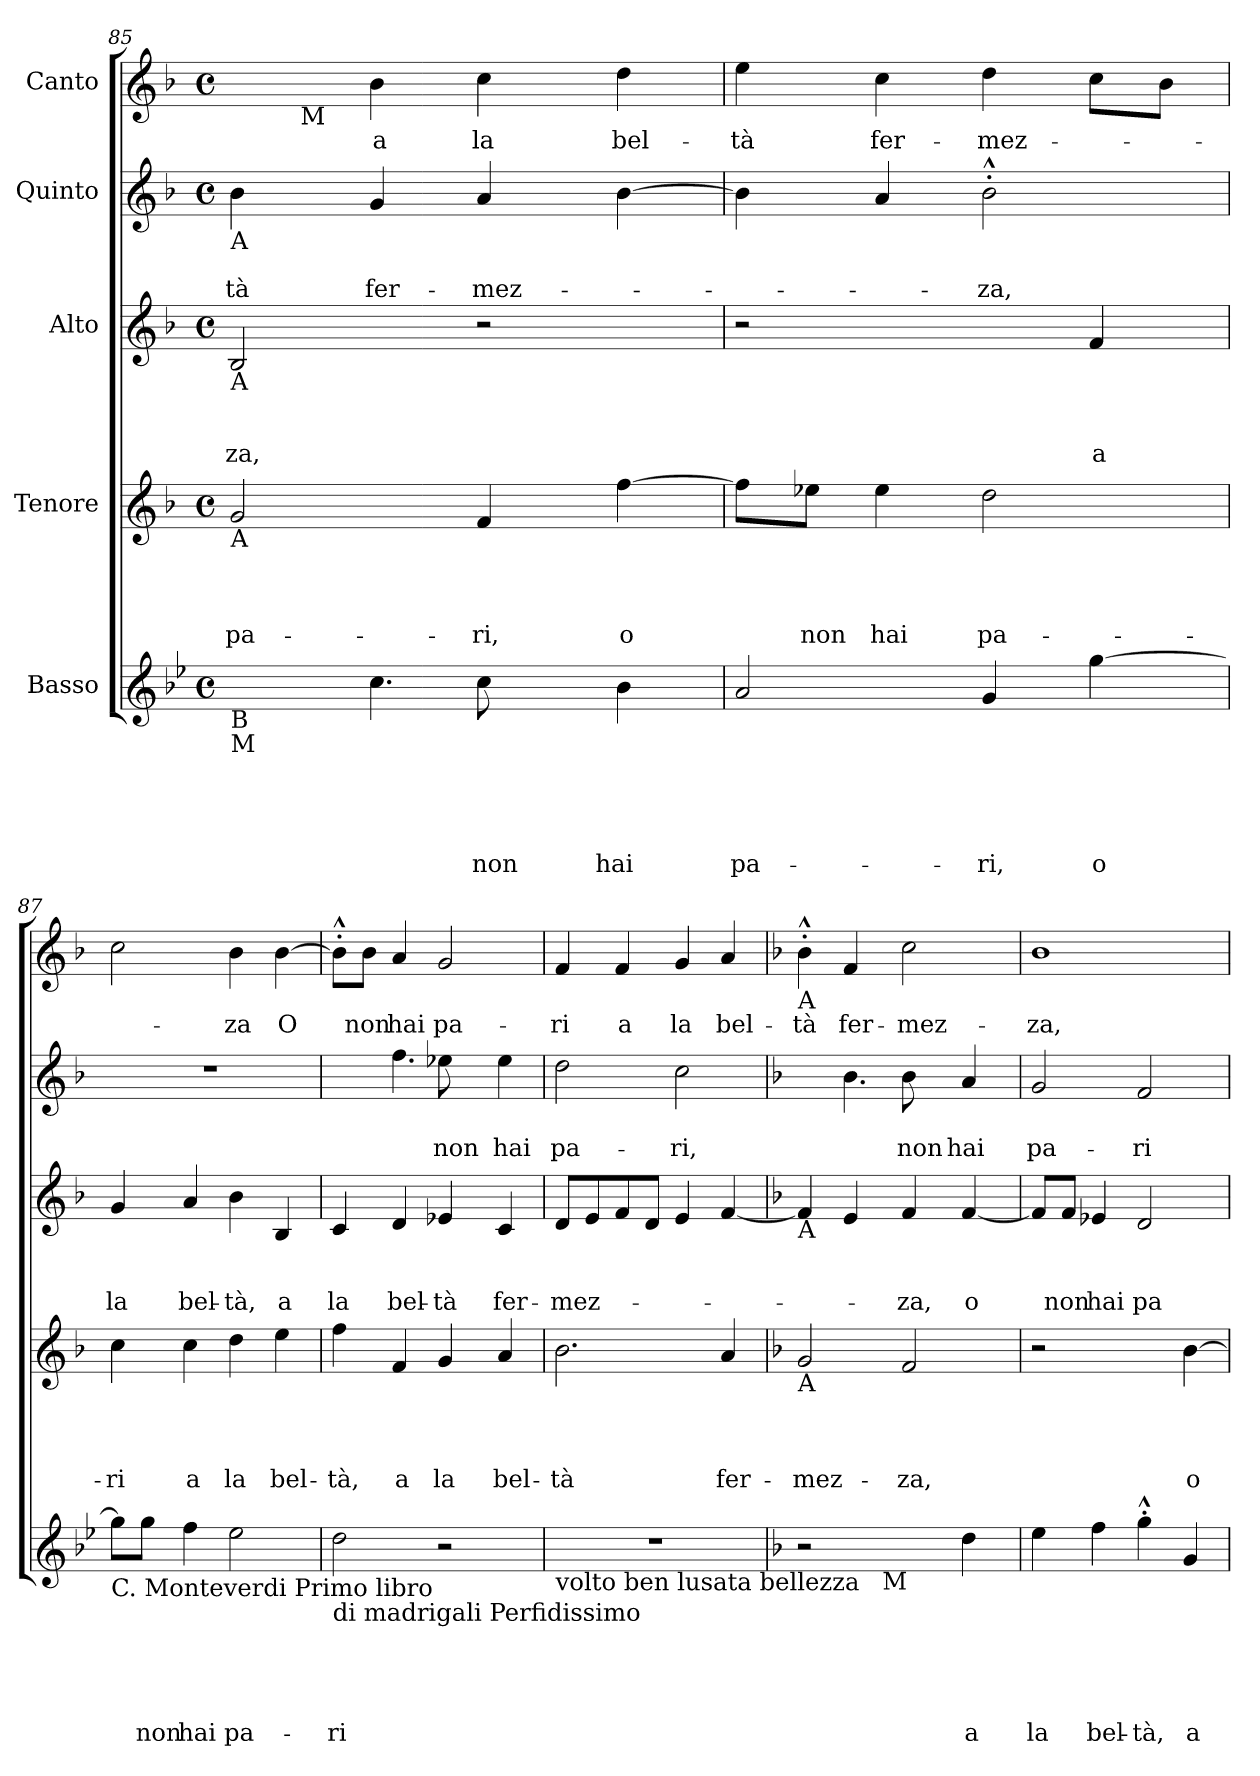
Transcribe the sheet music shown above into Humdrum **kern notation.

**kern	**text	**text	**text	**text	**text	**kern	**text	**text	**text	**text	**kern	**text	**text	**text	**kern	**text	**text	**kern	**text
*part5	*part5	*part5	*part5	*part5	*part5	*part4	*part4	*part4	*part4	*part4	*part3	*part3	*part3	*part3	*part2	*part2	*part2	*part1	*part1
*staff5	*staff5	*staff5	*staff5	*staff5	*staff5	*staff4	*staff4	*staff4	*staff4	*staff4	*staff3	*staff3	*staff3	*staff3	*staff2	*staff2	*staff2	*staff1	*staff1
*I"Basso	*	*	*	*	*	*I"Tenore	*	*	*	*	*I"Alto	*	*	*	*I"Quinto	*	*	*I"Canto	*
!!LO:PB:g=z
*clefG2	*	*	*	*	*	*clefG2	*	*	*	*	*clefG2	*	*	*	*clefG2	*	*	*clefG2	*
*k[b-e-]	*	*	*	*	*	*k[b-]	*	*	*	*	*k[b-]	*	*	*	*k[b-]	*	*	*k[b-]	*
*B-:	*	*	*	*	*	*F:	*	*	*	*	*F:	*	*	*	*F:	*	*	*F:	*
*M4/4	*	*	*	*	*	*M4/4	*	*	*	*	*M4/4	*	*	*	*M4/4	*	*	*M4/4	*
*met(c)	*	*	*	*	*	*met(c)	*	*	*	*	*met(c)	*	*	*	*met(c)	*	*	*met(c)	*
=85	=85	=85	=85	=85	=85	=85	=85	=85	=85	=85	=85	=85	=85	=85	=85	=85	=85	=85	=85
*^	*	*	*	*	*	*	*	*	*	*	*	*	*	*	*	*	*	*	*
!	!	!	!	!	!	!	!	!	!	!	!	!	!	!	!	!	!	!	!LO:TX:b:t=A	!
!	!	!	!	!	!	!	!	!	!	!	!	!	!	!	!	!LO:TX:b:t=A	!	!	!	!
!	!	!	!	!	!	!	!	!	!	!	!	!LO:TX:b:t=A	!	!	!	!	!	!	!	!
!	!	!	!	!	!	!	!LO:TX:b:t=A	!	!	!	!	!	!	!	!	!	!	!	!	!
!LO:TX:b:t=B	!	!	!	!	!	!	!	!	!	!	!	!	!	!	!	!	!	!	!	!
!LO:TX:b:t=M	!	!	!	!	!	!	!	!	!	!	!	!	!	!	!	!	!	!	!	!
!	!	!	!	!	!	!	!	!	!	!	!LO:LY:b	!	!	!	!LO:LY:b	!	!	!LO:LY:b	!	!
*	*	*	*	*	*	*	*	*	*	*	*	*	*	*	*	*	*	*	*^	*
4ryy	2ryy	.	.	.	.	.	2g/	.	.	.	pa-	2B-/	.	.	-za,	4b-\	.	-tà	4ryy	8ryy	.
!	!	!	!	!	!	!	!	!	!	!	!	!	!	!	!	!	!	!	!	!LO:TX:b:t=M	!
.	.	.	.	.	.	.	.	.	.	.	.	.	.	.	.	.	.	.	.	2..ryy	.
!	!	!	!	!	!	!	!	!	!	!	!	!	!	!	!	!	!	!LO:LY:b	!	!	!LO:LY:b
4.cc\	.	.	.	.	.	.	.	.	.	.	.	.	.	.	.	4g/	.	fer-	4b-\	.	a
!	!	!	!	!	!	!LO:LY:b	!	!	!	!	!LO:LY:b	!	!	!	!	!	!	!LO:LY:b	!	!	!LO:LY:b
.	8cc\	.	.	.	.	non	4f/	.	.	.	-ri,	2r	.	.	.	4a/	.	-mez-	4cc\	.	la
4.ryy	8ryy	.	.	.	.	.	.	.	.	.	.	.	.	.	.	.	.	.	.	.	.
!	!	!	!	!	!	!LO:LY:b	!	!	!	!	!LO:LY:b	!	!	!	!	!	!	!	!	!	!LO:LY:b
.	4b-\	.	.	.	.	hai	[>4ff\	.	.	.	o	.	.	.	.	[>4b-\	.	.	4dd\	.	bel-
=86	=86	=86	=86	=86	=86	=86	=86	=86	=86	=86	=86	=86	=86	=86	=86	=86	=86	=86	=86	=86	=86
!	!	!	!	!	!	!LO:LY:b	!	!	!	!	!	!	!	!	!	!	!	!	!	!	!LO:LY:b
*v	*v	*	*	*	*	*	*	*	*	*	*	*	*	*	*	*	*	*	*v	*v	*
2a/	.	.	.	.	pa-	8ff\L]	.	.	.	.	2r	.	.	.	4b-\]	.	.	4ee\	-tà
!	!	!	!	!	!	!	!	!	!	!LO:LY:b	!	!	!	!	!	!	!	!	!
.	.	.	.	.	.	8ee-X\J	.	.	.	non	.	.	.	.	.	.	.	.	.
!	!	!	!	!	!	!	!	!	!	!LO:LY:b	!	!	!	!	!	!	!	!	!LO:LY:b
.	.	.	.	.	.	4ee-\	.	.	.	hai	.	.	.	.	4a/	.	.	4cc\	fer-
!	!	!	!	!	!LO:LY:b	!	!	!	!	!LO:LY:b	!	!	!	!	!	!	!LO:LY:b	!	!LO:LY:b
4g/	.	.	.	.	-ri,	2dd\	.	.	.	pa-	4ryy	.	.	.	2b-^^>'>\	.	-za,	4dd\	-mez-
!	!	!	!	!	!LO:LY:b	!	!	!	!	!	!	!	!	!LO:LY:b	!	!	!	!	!
[>4gg\	.	.	.	.	o	.	.	.	.	.	4f/	.	.	a	.	.	.	8cc\L	.
.	.	.	.	.	.	.	.	.	.	.	.	.	.	.	.	.	.	8b-\J	.
=87	=87	=87	=87	=87	=87	=87	=87	=87	=87	=87	=87	=87	=87	=87	=87	=87	=87	=87	=87
!LO:TX:b:t=C. Monteverdi Primo libro	!	!	!	!	!	!	!	!	!	!	!	!	!	!	!	!	!	!	!
!	!	!	!	!	!	!	!	!	!	!LO:LY:b	!	!	!	!LO:LY:b	!	!	!	!	!
8gg\L]	.	.	.	.	.	4cc\	.	.	.	-ri	4g/	.	.	la	1r	.	.	2cc\	.
!	!	!	!	!	!LO:LY:b	!	!	!	!	!	!	!	!	!	!	!	!	!	!
8gg\J	.	.	.	.	non	.	.	.	.	.	.	.	.	.	.	.	.	.	.
!	!	!	!	!	!LO:LY:b	!	!	!	!	!LO:LY:b	!	!	!	!LO:LY:b	!	!	!	!	!
4ff\	.	.	.	.	hai	4cc\	.	.	.	a	4a/	.	.	bel-	.	.	.	.	.
!	!	!	!	!	!LO:LY:b	!	!	!	!	!LO:LY:b	!	!	!	!LO:LY:b	!	!	!	!	!LO:LY:b
2ee-\	.	.	.	.	pa-	4dd\	.	.	.	la	4b-\	.	.	-tà,	.	.	.	4b-\	-za
!	!	!	!	!	!	!	!	!	!	!LO:LY:b	!	!	!	!LO:LY:b	!	!	!	!	!LO:LY:b
.	.	.	.	.	.	4ee\	.	.	.	bel-	4B-/	.	.	a	.	.	.	[>4b-\	O
=88	=88	=88	=88	=88	=88	=88	=88	=88	=88	=88	=88	=88	=88	=88	=88	=88	=88	=88	=88
!LO:TX:b:t=di madrigali Perfidissimo	!	!	!	!	!	!	!	!	!	!	!	!	!	!	!	!	!	!	!
!	!	!	!	!	!LO:LY:b	!	!	!	!	!LO:LY:b	!	!	!	!LO:LY:b	!	!	!	!	!
*	*	*	*	*	*	*	*	*	*	*	*	*	*	*	*^	*	*	*	*
2dd\	.	.	.	.	-ri	4ff\	.	.	.	-tà,	4c/	.	.	la	4ryy	2ryy	.	.	8b-^^>'>\L]	.
!	!	!	!	!	!	!	!	!	!	!	!	!	!	!	!	!	!	!	!	!LO:LY:b
.	.	.	.	.	.	.	.	.	.	.	.	.	.	.	.	.	.	.	8b-\J	non
!	!	!	!	!	!	!	!	!	!	!LO:LY:b	!	!	!	!LO:LY:b	!	!	!	!	!	!LO:LY:b
.	.	.	.	.	.	4f/	.	.	.	a	4d/	.	.	bel-	4.ff\	.	.	.	4a/	hai
!	!	!	!	!	!	!	!	!	!	!LO:LY:b	!	!	!	!LO:LY:b	!	!	!	!LO:LY:b	!	!LO:LY:b
2r	.	.	.	.	.	4g/	.	.	.	la	4e-X/	.	.	-tà	.	8ee-X\	.	non	2g/	pa-
.	.	.	.	.	.	.	.	.	.	.	.	.	.	.	4.ryy	8ryy	.	.	.	.
!	!	!	!	!	!	!	!	!	!	!LO:LY:b	!	!	!	!LO:LY:b	!	!	!	!LO:LY:b	!	!
.	.	.	.	.	.	4a/	.	.	.	bel-	4c/	.	.	fer-	.	4ee-\	.	hai	.	.
=89	=89	=89	=89	=89	=89	=89	=89	=89	=89	=89	=89	=89	=89	=89	=89	=89	=89	=89	=89	=89
!LO:TX:b:t=volto ben lusata bellezza	!	!	!	!	!	!	!	!	!	!	!	!	!	!	!	!	!	!	!	!
!	!	!	!	!	!	!	!	!	!	!LO:LY:b	!	!	!	!LO:LY:b	!	!	!	!LO:LY:b	!	!LO:LY:b
*	*	*	*	*	*	*	*	*	*	*	*	*	*	*	*v	*v	*	*	*	*
1r	.	.	.	.	.	2.b-\	.	.	.	-tà	8d/L	.	.	-mez-	2dd\	.	pa-	4f/	-ri
.	.	.	.	.	.	.	.	.	.	.	8e/	.	.	.	.	.	.	.	.
!	!	!	!	!	!	!	!	!	!	!	!	!	!	!	!	!	!	!	!LO:LY:b
.	.	.	.	.	.	.	.	.	.	.	8f/	.	.	.	.	.	.	4f/	a
.	.	.	.	.	.	.	.	.	.	.	8d/J	.	.	.	.	.	.	.	.
!	!	!	!	!	!	!	!	!	!	!	!	!	!	!	!	!	!LO:LY:b	!	!LO:LY:b
.	.	.	.	.	.	.	.	.	.	.	4e/	.	.	.	2cc\	.	-ri,	4g/	la
!	!	!	!	!	!	!	!	!	!	!LO:LY:b	!	!	!	!	!	!	!	!	!LO:LY:b
.	.	.	.	.	.	4a/	.	.	.	fer-	[>4f/	.	.	.	.	.	.	4a/	bel-
!!LO:PB:g=z
=90	=90	=90	=90	=90	=90	=90	=90	=90	=90	=90	=90	=90	=90	=90	=90	=90	=90	=90	=90
*k[b-]	*	*	*	*	*	*	*	*	*	*	*	*	*	*	*	*	*	*	*
*F:	*	*	*	*	*	*	*	*	*	*	*	*	*	*	*	*	*	*	*
!	!	!	!	!	!	!	!	!	!	!	!	!	!	!	!	!	!	!LO:TX:b:t=A	!
!	!	!	!	!	!	!	!	!	!	!	!	!	!	!	!LO:TX:b:t=A	!	!	!	!
!	!	!	!	!	!	!	!	!	!	!	!LO:TX:b:t=A	!	!	!	!	!	!	!	!
!	!	!	!	!	!	!LO:TX:b:t=A	!	!	!	!	!	!	!	!	!	!	!	!	!
!LO:TX:b:t=B	!	!	!	!	!	!	!	!	!	!	!	!	!	!	!	!	!	!	!
!	!	!	!	!	!	!	!	!	!	!LO:LY:b	!	!	!	!	!	!	!	!	!LO:LY:b
*^	*	*	*	*	*	*	*	*	*	*	*	*	*	*	*^	*	*	*	*
2r	4..ryy	.	.	.	.	.	2g/	.	.	.	-mez-	4f/]	.	.	.	4ryy	2ryy	.	.	4b-^^>'>\	-tà
!	!	!	!	!	!	!	!	!	!	!	!	!	!	!	!	!	!	!	!	!	!LO:LY:b
.	.	.	.	.	.	.	.	.	.	.	.	4e/	.	.	.	4.b-\	.	.	.	4f/	fer-
!	!LO:TX:b:t=M	!	!	!	!	!	!	!	!	!	!	!	!	!	!	!	!	!	!	!	!
.	2ryy	.	.	.	.	.	.	.	.	.	.	.	.	.	.	.	.	.	.	.	.
!	!	!	!	!	!	!	!	!	!	!	!LO:LY:b	!	!	!	!LO:LY:b	!	!	!	!LO:LY:b	!	!LO:LY:b
4ryy	.	.	.	.	.	.	2f/	.	.	.	-za,	4f/	.	.	-za,	.	8b-\	.	non	2cc\	-mez-
.	.	.	.	.	.	.	.	.	.	.	.	.	.	.	.	4.ryy	8ryy	.	.	.	.
!	!	!	!	!	!	!LO:LY:b	!	!	!	!	!	!	!	!	!LO:LY:b	!	!	!	!LO:LY:b	!	!
4dd\	.	.	.	.	.	a	.	.	.	.	.	[<4f/	.	.	o	.	4a/	.	hai	.	.
.	16ryy	.	.	.	.	.	.	.	.	.	.	.	.	.	.	.	.	.	.	.	.
=91	=91	=91	=91	=91	=91	=91	=91	=91	=91	=91	=91	=91	=91	=91	=91	=91	=91	=91	=91	=91	=91
!	!	!	!	!	!	!LO:LY:b	!	!	!	!	!	!	!	!	!	!	!	!	!LO:LY:b	!	!LO:LY:b
*v	*v	*	*	*	*	*	*	*	*	*	*	*	*	*	*	*v	*v	*	*	*	*
4ee\	.	.	.	.	la	2r	.	.	.	.	8f/L]	.	.	.	2g/	.	pa-	1b-	-za,
!	!	!	!	!	!	!	!	!	!	!	!	!	!	!LO:LY:b	!	!	!	!	!
.	.	.	.	.	.	.	.	.	.	.	8f/J	.	.	non	.	.	.	.	.
!	!	!	!	!	!LO:LY:b	!	!	!	!	!	!	!	!	!LO:LY:b	!	!	!	!	!
4ff\	.	.	.	.	bel-	.	.	.	.	.	4e-X/	.	.	hai	.	.	.	.	.
!	!	!	!	!	!LO:LY:b	!	!	!	!	!	!	!	!	!LO:LY:b	!	!	!LO:LY:b	!	!
4gg^^>'>\	.	.	.	.	-tà,	4ryy	.	.	.	.	2d/	.	.	pa-	2f/	.	-ri	.	.
!	!	!	!	!	!LO:LY:b	!	!	!	!	!LO:LY:b	!	!	!	!	!	!	!	!	!
4g/	.	.	.	.	a	[>4b-\	.	.	.	o	.	.	.	.	.	.	.	.	.
=	=	=	=	=	=	=	=	=	=	=	=	=	=	=	=	=	=	=	=
*-	*-	*-	*-	*-	*-	*-	*-	*-	*-	*-	*-	*-	*-	*-	*-	*-	*-	*-	*-
